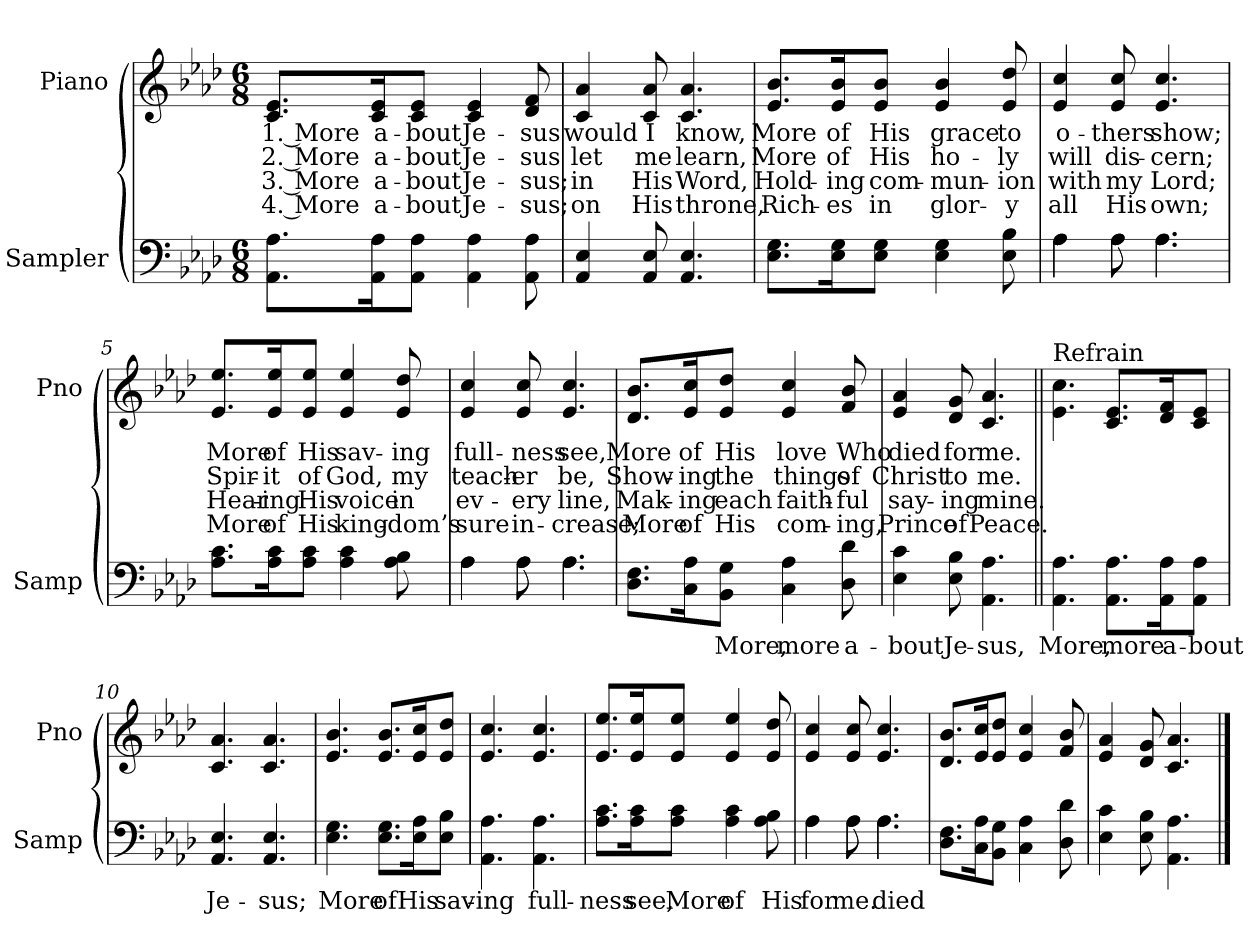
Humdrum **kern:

**kern	**text	**kern	**text	**text	**text	**text
*part2	*part2	*part1	*part1	*part1	*part1	*part1
*staff2	*staff2	*staff1	*staff1	*staff1	*staff1	*staff1
*I"Sampler	*	*I"Piano	*	*	*	*
*I'Samp	*	*I'Pno	*	*	*	*
*clefF4	*	*clefG2	*	*	*	*
*k[b-e-a-d-]	*	*k[b-e-a-d-]	*	*	*	*
*A-:	*	*A-:	*	*	*	*
*M6/8	*	*M6/8	*	*	*	*
=1	=1	=1	=1	=1	=1	=1
8.AA-\ 8.A-\L	.	8.c/ 8.e-/L	1. More	2. More	3. More	4. More
16AA-\ 16A-\K	.	16c/ 16e-/K	a-	a-	a-	a-
8AA-\ 8A-\J	.	8c/ 8e-/J	-bout	-bout	-bout	-bout
4AA-\ 4A-\	.	4c/ 4e-/	Je-	Je-	Je-	Je-
8AA-\ 8A-\	.	8d-/ 8f/	-sus	-sus	-sus;	-sus;
=2	=2	=2	=2	=2	=2	=2
4AA-/ 4E-/	.	4c/ 4a-/	would	let	in	on
8AA-/ 8E-/	.	8c/ 8a-/	I	me	His	His
4.AA-/ 4.E-/	.	4.c/ 4.a-/	know,	learn,	Word,	throne,
=3	=3	=3	=3	=3	=3	=3
8.E-\ 8.G\L	.	8.e-/ 8.b-/L	More	More	Hold-	Rich-
16E-\ 16G\K	.	16e-/ 16b-/K	of	of	-ing	-es
8E-\ 8G\J	.	8e-/ 8b-/J	His	His	com-	in
4E-\ 4G\	.	4e-/ 4b-/	grace	ho-	-mun-	glor-
8E-\ 8B-\	.	8e-/ 8dd-/	to	-ly	-ion	-y
=4	=4	=4	=4	=4	=4	=4
*^	*	*	*	*	*	*
4A-\	4A-	.	4e-/ 4cc/	o-	will	with	all
8A-\	8A-	.	8e-/ 8cc/	-thers	dis-	my	His
4.A-\	4.A-	.	4.e-/ 4.cc/	show;	-cern;	Lord;	own;
*v	*v	*	*	*	*	*	*
=5	=5	=5	=5	=5	=5	=5
8.A-\ 8.c\L	.	8.e-/ 8.ee-/L	More	Spir-	Hear-	More
16A-\ 16c\K	.	16e-/ 16ee-/K	of	-it	-ing	of
8A-\ 8c\J	.	8e-/ 8ee-/J	His	of	His	His
4A-\ 4c\	.	4e-/ 4ee-/	sav-	God,	voice	king-
8A-\ 8B-\	.	8e-/ 8dd-/	-ing	my	in	-dom’s
=6	=6	=6	=6	=6	=6	=6
*^	*	*	*	*	*	*
4A-\	4A-	.	4e-/ 4cc/	full-	teach-	ev-	sure
8A-\	8A-	.	8e-/ 8cc/	-ness	-er	-ery	in-
4.A-\	4.A-	.	4.e-/ 4.cc/	see,	be,	line,	-crease;
*v	*v	*	*	*	*	*	*
=7	=7	=7	=7	=7	=7	=7
8.D-\ 8.F\L	.	8.d-/ 8.b-/L	More	Show-	Mak-	More
16C\ 16A-\K	.	16e-/ 16cc/K	of	-ing	-ing	of
8BB-\ 8G\J	More,	8e-/ 8dd-/J	His	the	each	His
4C\ 4A-\	more	4e-/ 4cc/	love	things	faith-	com-
8D-\ 8d-\	a-	8f/ 8b-/	Who	of	-ful	-ing,
=8	=8	=8	=8	=8	=8	=8
4E-\ 4c\	-bout	4e-/ 4a-/	died	Christ	say-	Prince
8E-\ 8B-\	Je-	8d-/ 8g/	for	to	-ing	of
4.AA-\ 4.A-\	-sus,	4.c/ 4.a-/	me.	me.	mine.	Peace.
=9||	=9||	=9||	=9||	=9||	=9||	=9||
!	!	!LO:TX:t=Refrain	!	!	!	!
4.AA-\ 4.A-\	More,	4.e-\ 4.cc\	.	.	.	.
8.AA-\ 8.A-\L	more	8.c/ 8.e-/L	.	.	.	.
16AA-\ 16A-\K	a-	16d-/ 16f/K	.	.	.	.
8AA-\ 8A-\J	-bout	8c/ 8e-/J	.	.	.	.
=10	=10	=10	=10	=10	=10	=10
4.AA-/ 4.E-/	Je-	4.c/ 4.a-/	.	.	.	.
4.AA-/ 4.E-/	-sus;	4.c/ 4.a-/	.	.	.	.
=11	=11	=11	=11	=11	=11	=11
4.E-\ 4.G\	More	4.e-/ 4.b-/	.	.	.	.
8.E-\ 8.G\L	of	8.e-/ 8.b-/L	.	.	.	.
16E-\ 16A-\K	His	16e-/ 16cc/K	.	.	.	.
8E-\ 8B-\J	sav-	8e-/ 8dd-/J	.	.	.	.
=12	=12	=12	=12	=12	=12	=12
4.AA-\ 4.A-\	-ing	4.e-/ 4.cc/	.	.	.	.
4.AA-\ 4.A-\	full-	4.e-/ 4.cc/	.	.	.	.
=13	=13	=13	=13	=13	=13	=13
8.A-\ 8.c\L	-ness	8.e-/ 8.ee-/L	.	.	.	.
16A-\ 16c\K	see,	16e-/ 16ee-/K	.	.	.	.
8A-\ 8c\J	More	8e-/ 8ee-/J	.	.	.	.
4A-\ 4c\	of	4e-/ 4ee-/	.	.	.	.
8A-\ 8B-\	His	8e-/ 8dd-/	.	.	.	.
=14	=14	=14	=14	=14	=14	=14
*^	*	*	*	*	*	*
4A-\	4A-	for	4e-/ 4cc/	.	.	.	.
8A-\	8A-	me.	8e-/ 8cc/	.	.	.	.
4.A-\	4.A-	died	4.e-/ 4.cc/	.	.	.	.
*v	*v	*	*	*	*	*	*
=15	=15	=15	=15	=15	=15	=15
8.D-\ 8.F\L	.	8.d-/ 8.b-/L	.	.	.	.
16C\ 16A-\K	.	16e-/ 16cc/K	.	.	.	.
8BB-\ 8G\J	.	8e-/ 8dd-/J	.	.	.	.
4C\ 4A-\	.	4e-/ 4cc/	.	.	.	.
8D-\ 8d-\	.	8f/ 8b-/	.	.	.	.
=16	=16	=16	=16	=16	=16	=16
4E-\ 4c\	.	4e-/ 4a-/	.	.	.	.
8E-\ 8B-\	.	8d-/ 8g/	.	.	.	.
4.AA- 4.A-	.	4.c 4.a-	.	.	.	.
==	==	==	==	==	==	==
*-	*-	*-	*-	*-	*-	*-
